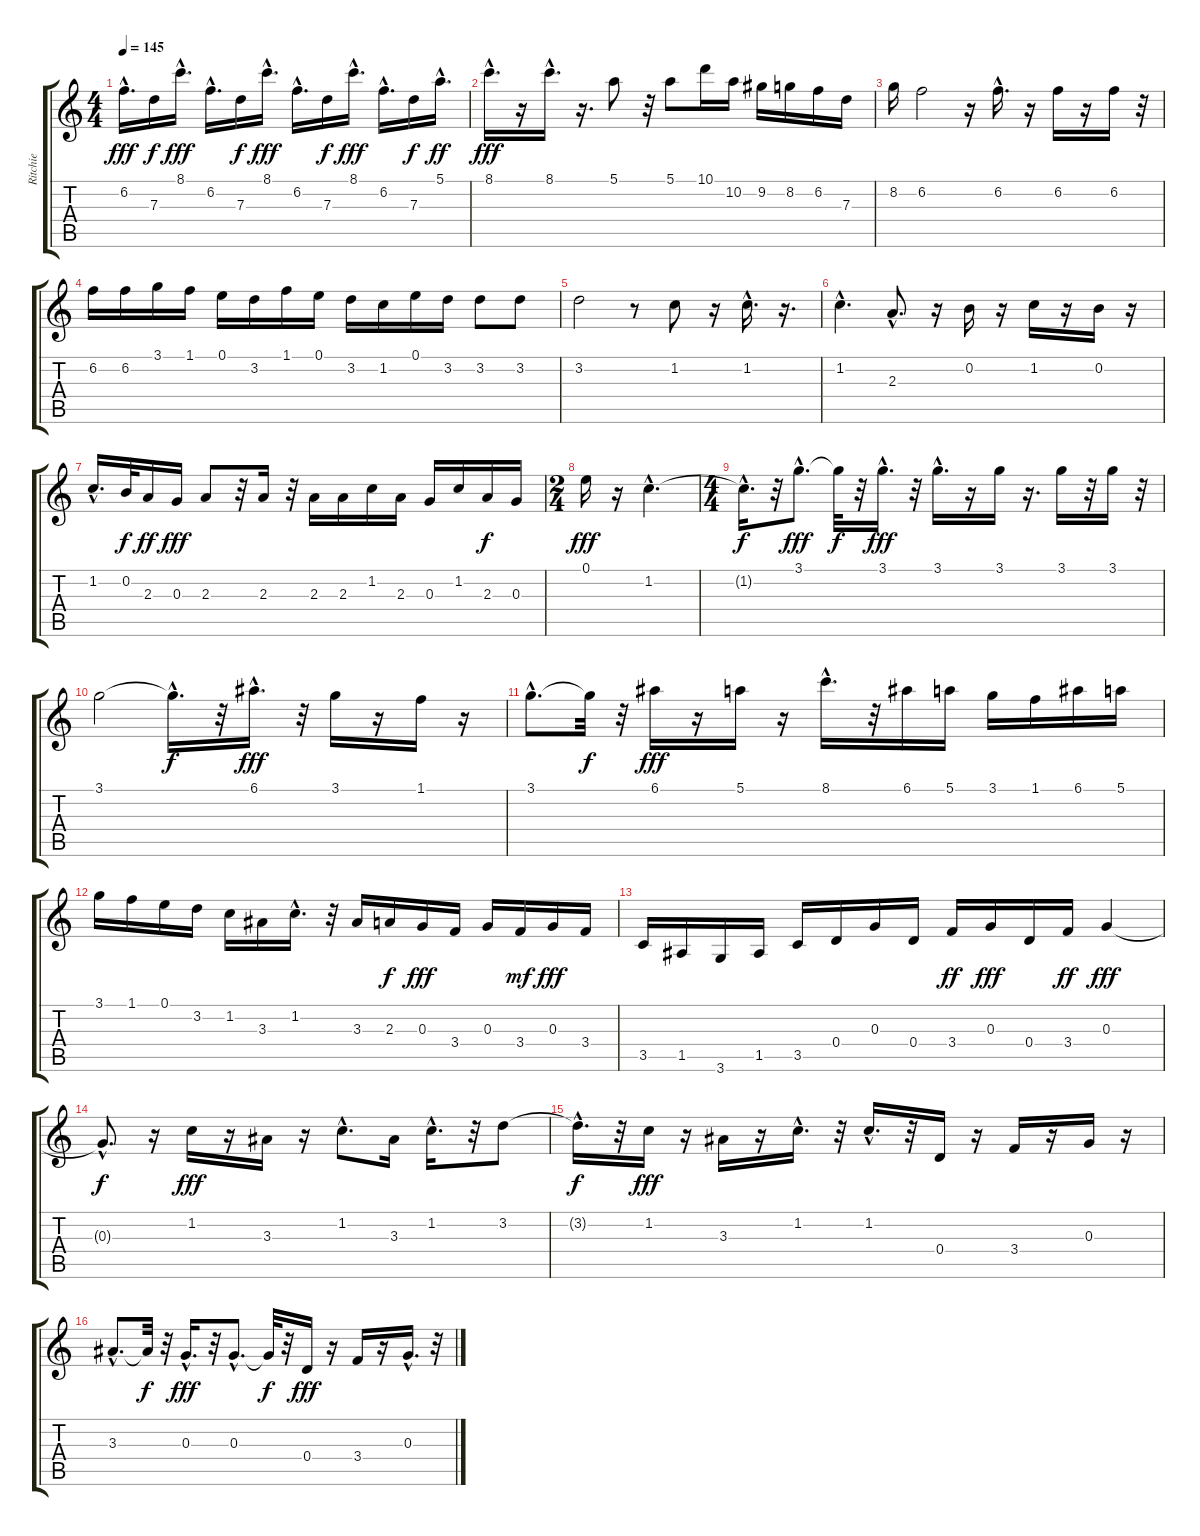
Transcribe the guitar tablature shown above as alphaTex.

\track ("Ritchie" "Ritchie") {instrument overdrivenguitar}
\staff {score tabs}
\tuning (E4 B3 G3 D3 A2 E2) {hide}
\ts (4 4)
\tempo 145
\clef g2
\ks c
6.2{hac}.16{d dy fff} 7.3.16{dy f} 8.1{hac}.16{d dy fff} 6.2{hac}.16{d} 7.3.16{dy f} 8.1{hac}.16{d dy fff} 6.2{hac}.16{d} 7.3.16{dy f} 8.1{hac}.16{d dy fff} 6.2{hac}.16{d} 7.3.16{dy f} 5.1{hac}.16{d dy ff} |
8.1{hac}.16{d dy fff} r.16 8.1{hac}.16{d} r.16{d} 5.1.8 r.32 5.1.8 10.1.16 10.2.16 9.2.16 8.2.16 6.2.16 7.3.16 |
8.2.16 6.2.2 r.16 6.2{hac}.16{d} r.16 6.2.16 r.16 6.2.16 r.32 |
6.2.16 6.2.16 3.1.16 1.1.16 0.1.16 3.2.16 1.1.16 0.1.16 3.2.16 1.2.16 0.1.16 3.2.16 3.2.8 3.2.8 |
3.2.2 r.8 1.2.8 r.16 1.2{hac}.16{d} r.16{d} |
1.2{hac}.4{d} 2.3{hac}.8{d} r.16 0.2.16 r.16 1.2.16 r.16 0.2.16 r.16 |
1.2{hac}.16{d} 0.2.32{dy f} 2.3.16{dy ff} 0.3.16{dy fff} 2.3.8 r.32 2.3.16 r.32 2.3.16 2.3.16 1.2.16 2.3.16 0.3.16 1.2.16 2.3.16{dy f} 0.3.16 |
\ts (2 4)
0.1.16{dy fff} r.16 1.2{hac}.4{d} |
\ts (4 4)
1.2{hac t}.16{d dy f} r.32 3.1{hac}.8{d dy fff} 3.1{t}.32{dy f} r.32 3.1{hac}.16{d dy fff} r.32 3.1{hac}.16{d} r.16 3.1.16 r.16{d} 3.1.16 r.32 3.1.16 r.32 |
3.1.2 3.1{hac t}.16{d dy f} r.32 6.1{hac}.16{d dy fff} r.32 3.1.16 r.16 1.1.16 r.16 |
3.1{hac}.8{d} 3.1{t}.32{dy f} r.32 6.1.16{dy fff} r.16 5.1.16 r.16 8.1{hac}.16{d} r.32 6.1.16 5.1.16 3.1.16 1.1.16 6.1.16 5.1.16 |
3.1.16 1.1.16 0.1.16 3.2.16 1.2.16 3.3.16 1.2{hac}.16{d} r.32 3.3.16 2.3.16{dy f} 0.3.16{dy fff} 3.4.16 0.3.16 3.4.16{dy mf} 0.3.16{dy fff} 3.4.16 |
3.5.16 1.5.16 3.6.16 1.5.16 3.5.16 0.4.16 0.3.16 0.4.16 3.4.16{dy ff} 0.3.16{dy fff} 0.4.16 3.4.16{dy ff} 0.3.4{dy fff} |
0.3{hac t}.8{d dy f} r.16 1.2.16{dy fff} r.16 3.3.16 r.16 1.2{hac}.8{d} 3.3.16 1.2{hac}.16{d} r.32 3.2.8 |
3.2{hac t}.16{d dy f} r.32 1.2.16{dy fff} r.16 3.3.16 r.16 1.2{hac}.16{d} r.32 1.2{hac}.16{d} r.32 0.4.16 r.16 3.4.16 r.16 0.3.16 r.16 |
3.3{hac}.8{d} 3.3{t}.32{dy f} r.32 0.3{hac}.16{d dy fff} r.32 0.3{hac}.8{d} 0.3{t}.32{dy f} r.32 0.4.16{dy fff} r.16 3.4.16 r.16 0.3{hac}.16{d} r.32
